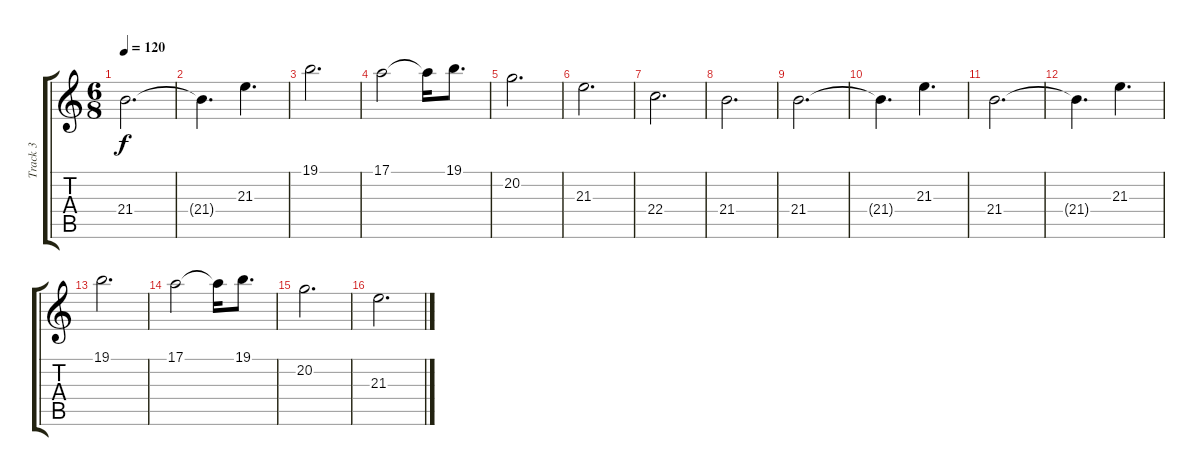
\track ("Track 3" "Track 3") {instrument stringensemble2}
\staff {score tabs}
\tuning (E4 B3 G3 D3 A2 E2) {hide}
\ts (6 8)
\tempo 120
\clef g2
\ks c
21.4.2{d dy f} |
21.4{t}.4{d} 21.3.4{d} |
19.1.2{d} |
17.1.2 17.1{t}.16 19.1.8{d} |
20.2.2{d} |
21.3.2{d} |
22.4.2{d} |
21.4.2{d} |
21.4.2{d} |
21.4{t}.4{d} 21.3.4{d} |
21.4.2{d} |
21.4{t}.4{d} 21.3.4{d} |
19.1.2{d} |
17.1.2 17.1{t}.16 19.1.8{d} |
20.2.2{d} |
21.3.2{d}
